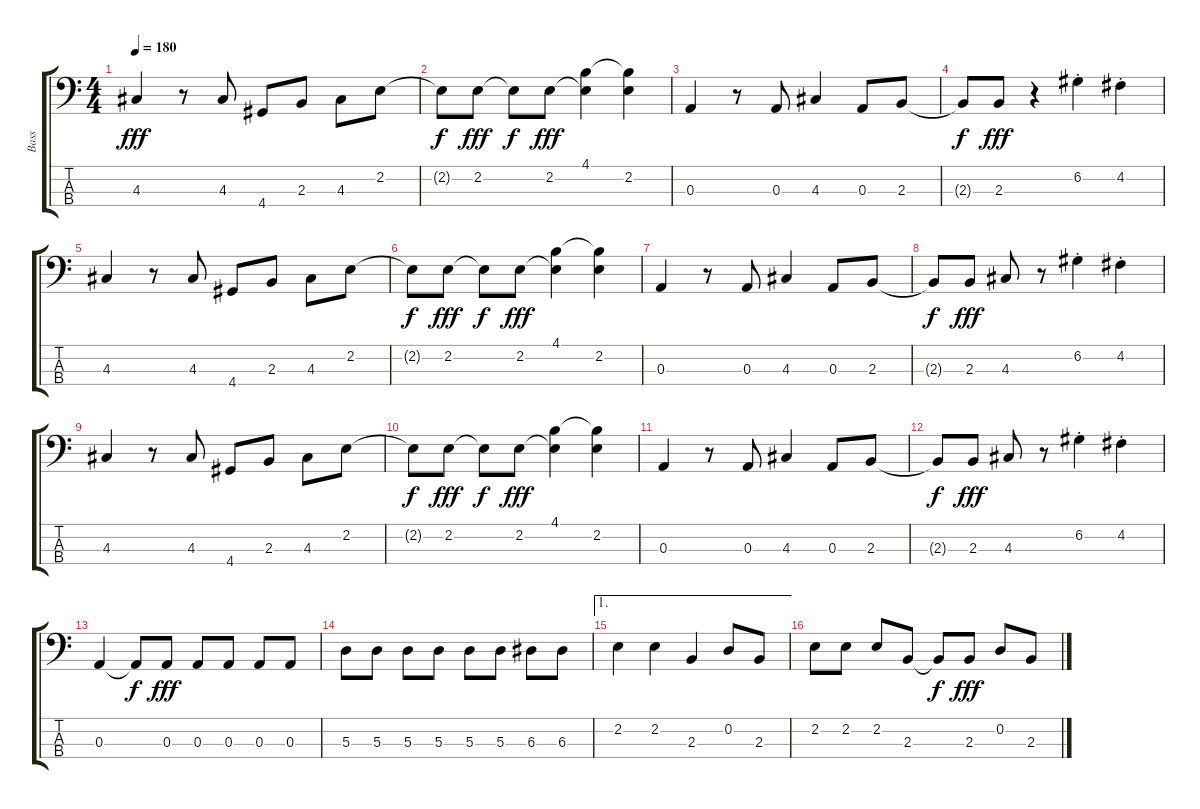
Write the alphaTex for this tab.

\track ("Bass" "Bass") {instrument electricbassfinger}
\staff {score tabs}
\tuning (G2 D2 A1 E1) {hide}
\ts (4 4)
\tempo 180
\clef f4
\ks c
4.3.4{dy fff} r.8 4.3.8 4.4.8 2.3.8 4.3.8 2.2.8 |
2.2{t}.8{dy f} 2.2.8{dy fff} 2.2{t}.8{dy f} 2.2.8{dy fff} (4.1 2.2{t}).4 (4.1{t} 2.2).4 |
0.3.4 r.8 0.3.8 4.3.4 0.3.8 2.3.8 |
2.3{t}.8{dy f} 2.3.8{dy fff} r.4 6.2{st}.4 4.2{st}.4 |
4.3.4 r.8 4.3.8 4.4.8 2.3.8 4.3.8 2.2.8 |
2.2{t}.8{dy f} 2.2.8{dy fff} 2.2{t}.8{dy f} 2.2.8{dy fff} (4.1 2.2{t}).4 (4.1{t} 2.2).4 |
0.3.4 r.8 0.3.8 4.3.4 0.3.8 2.3.8 |
2.3{t}.8{dy f} 2.3.8{dy fff} 4.3.8 r.8 6.2{st}.4 4.2{st}.4 |
4.3.4 r.8 4.3.8 4.4.8 2.3.8 4.3.8 2.2.8 |
2.2{t}.8{dy f} 2.2.8{dy fff} 2.2{t}.8{dy f} 2.2.8{dy fff} (4.1 2.2{t}).4 (4.1{t} 2.2).4 |
0.3.4 r.8 0.3.8 4.3.4 0.3.8 2.3.8 |
2.3{t}.8{dy f} 2.3.8{dy fff} 4.3.8 r.8 6.2{st}.4 4.2{st}.4 |
0.3.4 0.3{t}.8{dy f} 0.3.8{dy fff} 0.3.8 0.3.8 0.3.8 0.3.8 |
5.3.8 5.3.8 5.3.8 5.3.8 5.3.8 5.3.8 6.3.8 6.3.8 |
\ae 1
2.2.4 2.2.4 2.3.4 0.2.8 2.3.8 |
2.2.8 2.2.8 2.2.8 2.3.8 2.3{t}.8{dy f} 2.3.8{dy fff} 0.2.8 2.3.8
